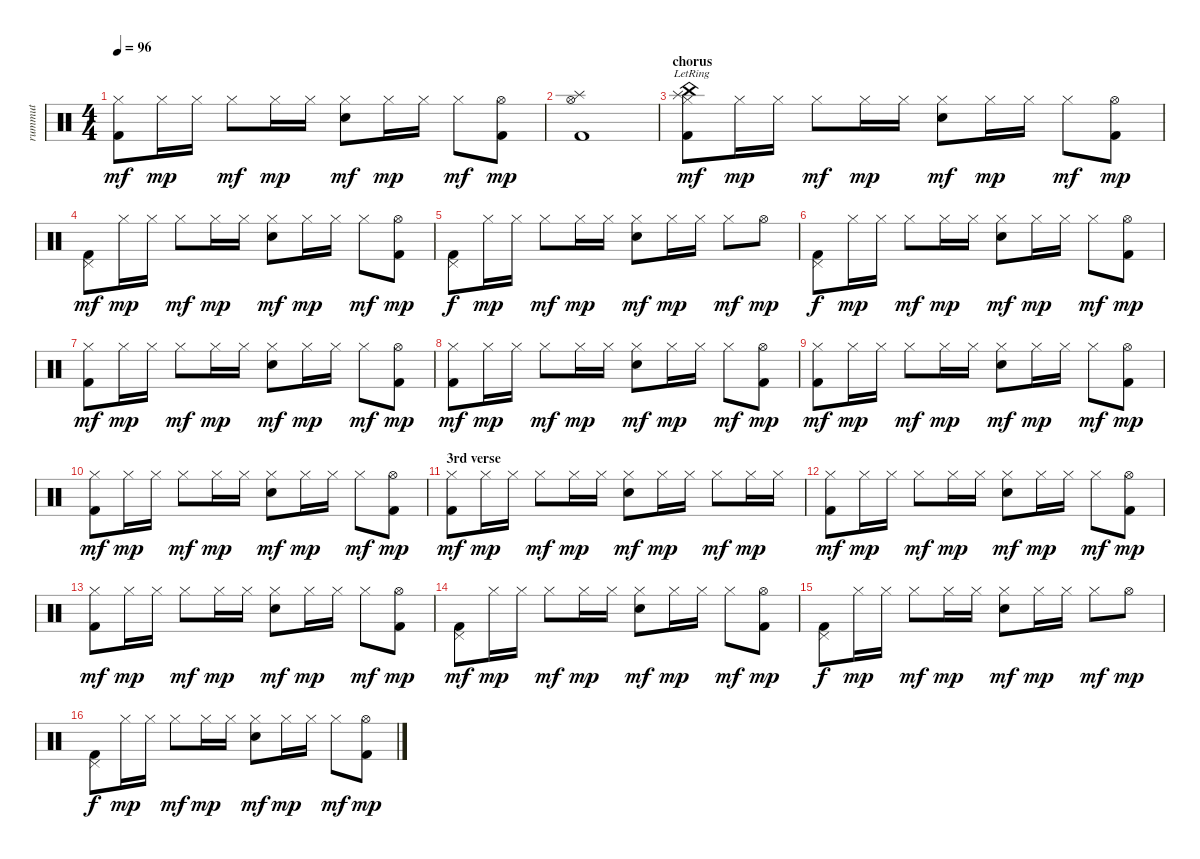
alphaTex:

\track ("rummut" "rummut") {instrument percussion}
\staff {score}
\articulation defaults
\ts (4 4)
\tempo 96
\clef neutral
\ks c
("Kick (hit) 2" "Hi-Hat (closed)").8{dy mf} "Hi-Hat (closed)".16{dy mp} "Hi-Hat (closed)".16 "Hi-Hat (closed)".8{dy mf} "Hi-Hat (closed)".16{dy mp} "Hi-Hat (closed)".16 ("Hi-Hat (closed)" "Snare (hit) 2").8{dy mf} "Hi-Hat (closed)".16{dy mp} "Hi-Hat (closed)".16 "Hi-Hat (closed)".8{dy mf} ("Kick (hit) 2" "Hi-Hat (open)").8{dy mp} |
("Kick (hit) 2" "Splash (hit)" "Hi-Hat (open)").1 |
\section ("" "chorus")
("Kick (hit) 2" "Splash (hit)" "China (hit)"{lr} "Hi-Hat (closed)").8{dy mf} "Hi-Hat (closed)".16{dy mp} "Hi-Hat (closed)".16 "Hi-Hat (closed)".8{dy mf} "Hi-Hat (closed)".16{dy mp} "Hi-Hat (closed)".16 ("Hi-Hat (closed)" "Snare (hit) 2").8{dy mf} "Hi-Hat (closed)".16{dy mp} "Hi-Hat (closed)".16 "Hi-Hat (closed)".8{dy mf} ("Kick (hit) 2" "Hi-Hat (open)").8{dy mp} |
("Kick (hit) 2" "Pedal Hi-Hat (hit)").8{dy mf} "Hi-Hat (closed)".16{dy mp} "Hi-Hat (closed)".16 "Hi-Hat (closed)".8{dy mf} "Hi-Hat (closed)".16{dy mp} "Hi-Hat (closed)".16 ("Hi-Hat (closed)" "Snare (hit) 2").8{dy mf} "Hi-Hat (closed)".16{dy mp} "Hi-Hat (closed)".16 "Hi-Hat (closed)".8{dy mf} ("Kick (hit) 2" "Hi-Hat (open)").8{dy mp} |
("Kick (hit) 2" "Pedal Hi-Hat (hit)").8{dy f} "Hi-Hat (closed)".16{dy mp} "Hi-Hat (closed)".16 "Hi-Hat (closed)".8{dy mf} "Hi-Hat (closed)".16{dy mp} "Hi-Hat (closed)".16 ("Hi-Hat (closed)" "Snare (hit) 2").8{dy mf} "Hi-Hat (closed)".16{dy mp} "Hi-Hat (closed)".16 "Hi-Hat (closed)".8{dy mf} "Hi-Hat (open)".8{dy mp} |
("Kick (hit) 2" "Pedal Hi-Hat (hit)").8{dy f} "Hi-Hat (closed)".16{dy mp} "Hi-Hat (closed)".16 "Hi-Hat (closed)".8{dy mf} "Hi-Hat (closed)".16{dy mp} "Hi-Hat (closed)".16 ("Hi-Hat (closed)" "Snare (hit) 2").8{dy mf} "Hi-Hat (closed)".16{dy mp} "Hi-Hat (closed)".16 "Hi-Hat (closed)".8{dy mf} ("Kick (hit) 2" "Hi-Hat (open)").8{dy mp} |
("Kick (hit) 2" "Hi-Hat (closed)").8{dy mf} "Hi-Hat (closed)".16{dy mp} "Hi-Hat (closed)".16 "Hi-Hat (closed)".8{dy mf} "Hi-Hat (closed)".16{dy mp} "Hi-Hat (closed)".16 ("Hi-Hat (closed)" "Snare (hit) 2").8{dy mf} "Hi-Hat (closed)".16{dy mp} "Hi-Hat (closed)".16 "Hi-Hat (closed)".8{dy mf} ("Kick (hit) 2" "Hi-Hat (open)").8{dy mp} |
("Kick (hit) 2" "Hi-Hat (closed)").8{dy mf} "Hi-Hat (closed)".16{dy mp} "Hi-Hat (closed)".16 "Hi-Hat (closed)".8{dy mf} "Hi-Hat (closed)".16{dy mp} "Hi-Hat (closed)".16 ("Hi-Hat (closed)" "Snare (hit) 2").8{dy mf} "Hi-Hat (closed)".16{dy mp} "Hi-Hat (closed)".16 "Hi-Hat (closed)".8{dy mf} ("Kick (hit) 2" "Hi-Hat (open)").8{dy mp} |
("Kick (hit) 2" "Hi-Hat (closed)").8{dy mf} "Hi-Hat (closed)".16{dy mp} "Hi-Hat (closed)".16 "Hi-Hat (closed)".8{dy mf} "Hi-Hat (closed)".16{dy mp} "Hi-Hat (closed)".16 ("Hi-Hat (closed)" "Snare (hit) 2").8{dy mf} "Hi-Hat (closed)".16{dy mp} "Hi-Hat (closed)".16 "Hi-Hat (closed)".8{dy mf} ("Kick (hit) 2" "Hi-Hat (open)").8{dy mp} |
("Kick (hit) 2" "Hi-Hat (closed)").8{dy mf} "Hi-Hat (closed)".16{dy mp} "Hi-Hat (closed)".16 "Hi-Hat (closed)".8{dy mf} "Hi-Hat (closed)".16{dy mp} "Hi-Hat (closed)".16 ("Hi-Hat (closed)" "Snare (hit) 2").8{dy mf} "Hi-Hat (closed)".16{dy mp} "Hi-Hat (closed)".16 "Hi-Hat (closed)".8{dy mf} ("Kick (hit) 2" "Hi-Hat (open)").8{dy mp} |
\section ("" "3rd verse")
("Kick (hit) 2" "Hi-Hat (closed)").8{dy mf} "Hi-Hat (closed)".16{dy mp} "Hi-Hat (closed)".16 "Hi-Hat (closed)".8{dy mf} "Hi-Hat (closed)".16{dy mp} "Hi-Hat (closed)".16 ("Hi-Hat (closed)" "Snare (hit) 2").8{dy mf} "Hi-Hat (closed)".16{dy mp} "Hi-Hat (closed)".16 "Hi-Hat (closed)".8{dy mf} "Hi-Hat (closed)".16{dy mp} "Hi-Hat (closed)".16 |
("Kick (hit) 2" "Hi-Hat (closed)").8{dy mf} "Hi-Hat (closed)".16{dy mp} "Hi-Hat (closed)".16 "Hi-Hat (closed)".8{dy mf} "Hi-Hat (closed)".16{dy mp} "Hi-Hat (closed)".16 ("Hi-Hat (closed)" "Snare (hit) 2").8{dy mf} "Hi-Hat (closed)".16{dy mp} "Hi-Hat (closed)".16 "Hi-Hat (closed)".8{dy mf} ("Kick (hit) 2" "Hi-Hat (open)").8{dy mp} |
("Kick (hit) 2" "Hi-Hat (closed)").8{dy mf} "Hi-Hat (closed)".16{dy mp} "Hi-Hat (closed)".16 "Hi-Hat (closed)".8{dy mf} "Hi-Hat (closed)".16{dy mp} "Hi-Hat (closed)".16 ("Hi-Hat (closed)" "Snare (hit) 2").8{dy mf} "Hi-Hat (closed)".16{dy mp} "Hi-Hat (closed)".16 "Hi-Hat (closed)".8{dy mf} ("Kick (hit) 2" "Hi-Hat (open)").8{dy mp} |
("Kick (hit) 2" "Pedal Hi-Hat (hit)").8{dy mf} "Hi-Hat (closed)".16{dy mp} "Hi-Hat (closed)".16 "Hi-Hat (closed)".8{dy mf} "Hi-Hat (closed)".16{dy mp} "Hi-Hat (closed)".16 ("Hi-Hat (closed)" "Snare (hit) 2").8{dy mf} "Hi-Hat (closed)".16{dy mp} "Hi-Hat (closed)".16 "Hi-Hat (closed)".8{dy mf} ("Kick (hit) 2" "Hi-Hat (open)").8{dy mp} |
("Kick (hit) 2" "Pedal Hi-Hat (hit)").8{dy f} "Hi-Hat (closed)".16{dy mp} "Hi-Hat (closed)".16 "Hi-Hat (closed)".8{dy mf} "Hi-Hat (closed)".16{dy mp} "Hi-Hat (closed)".16 ("Hi-Hat (closed)" "Snare (hit) 2").8{dy mf} "Hi-Hat (closed)".16{dy mp} "Hi-Hat (closed)".16 "Hi-Hat (closed)".8{dy mf} "Hi-Hat (open)".8{dy mp} |
("Kick (hit) 2" "Pedal Hi-Hat (hit)").8{dy f} "Hi-Hat (closed)".16{dy mp} "Hi-Hat (closed)".16 "Hi-Hat (closed)".8{dy mf} "Hi-Hat (closed)".16{dy mp} "Hi-Hat (closed)".16 ("Hi-Hat (closed)" "Snare (hit) 2").8{dy mf} "Hi-Hat (closed)".16{dy mp} "Hi-Hat (closed)".16 "Hi-Hat (closed)".8{dy mf} ("Kick (hit) 2" "Hi-Hat (open)").8{dy mp}
